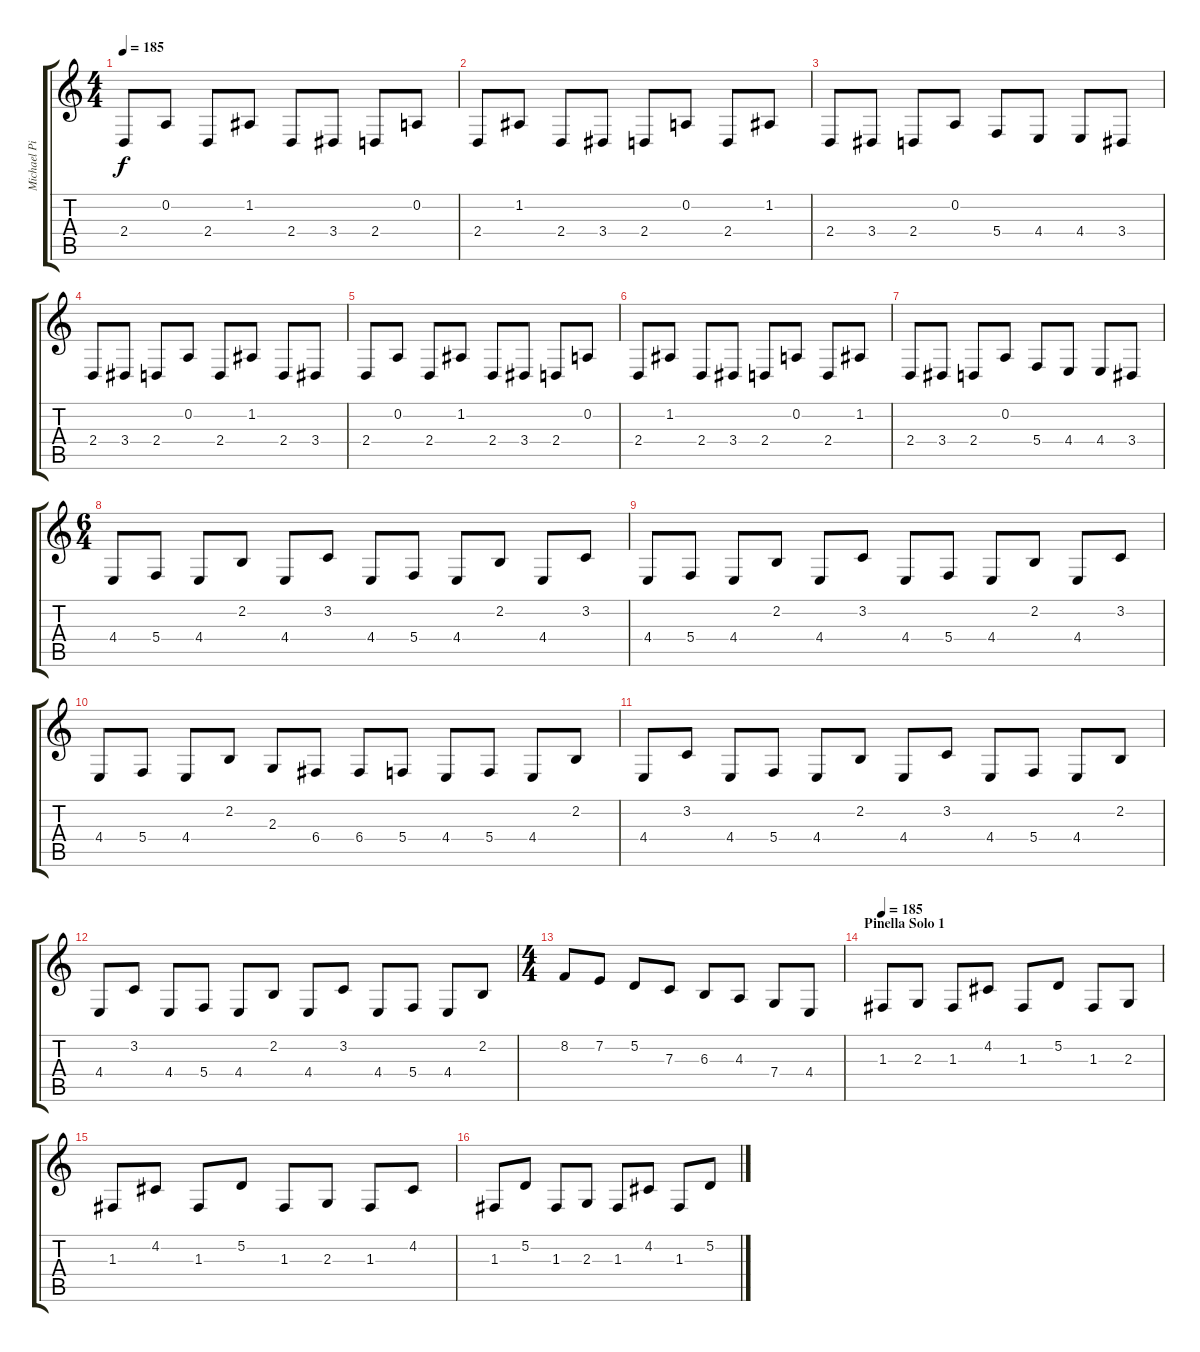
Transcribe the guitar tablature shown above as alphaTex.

\track ("Michael Pinella Piano" "Michael Pi") {instrument acousticgrandpiano}
\staff {score tabs}
\tuning (D4 A3 F3 C3 G2 D2) {hide}
\ts (4 4)
\tempo 185
\clef g2
\ks c
2.4.8{dy f} 0.2.8 2.4.8 1.2.8 2.4.8 3.4.8 2.4.8 0.2.8 |
2.4.8 1.2.8 2.4.8 3.4.8 2.4.8 0.2.8 2.4.8 1.2.8 |
2.4.8 3.4.8 2.4.8 0.2.8 5.4.8 4.4.8 4.4.8 3.4.8 |
2.4.8 3.4.8 2.4.8 0.2.8 2.4.8 1.2.8 2.4.8 3.4.8 |
2.4.8 0.2.8 2.4.8 1.2.8 2.4.8 3.4.8 2.4.8 0.2.8 |
2.4.8 1.2.8 2.4.8 3.4.8 2.4.8 0.2.8 2.4.8 1.2.8 |
2.4.8 3.4.8 2.4.8 0.2.8 5.4.8 4.4.8 4.4.8 3.4.8 |
\ts (6 4)
4.4.8 5.4.8 4.4.8 2.2.8 4.4.8 3.2.8 4.4.8 5.4.8 4.4.8 2.2.8 4.4.8 3.2.8 |
4.4.8 5.4.8 4.4.8 2.2.8 4.4.8 3.2.8 4.4.8 5.4.8 4.4.8 2.2.8 4.4.8 3.2.8 |
4.4.8 5.4.8 4.4.8 2.2.8 2.3.8 6.4.8 6.4.8 5.4.8 4.4.8 5.4.8 4.4.8 2.2.8 |
4.4.8 3.2.8 4.4.8 5.4.8 4.4.8 2.2.8 4.4.8 3.2.8 4.4.8 5.4.8 4.4.8 2.2.8 |
4.4.8 3.2.8 4.4.8 5.4.8 4.4.8 2.2.8 4.4.8 3.2.8 4.4.8 5.4.8 4.4.8 2.2.8 |
\ts (4 4)
8.2.8 7.2.8 5.2.8 7.3.8 6.3.8 4.3.8 7.4.8 4.4.8 |
\section ("" "Pinella Solo 1")
\tempo 185
1.3.8 2.3.8 1.3.8 4.2.8 1.3.8 5.2.8 1.3.8 2.3.8 |
1.3.8 4.2.8 1.3.8 5.2.8 1.3.8 2.3.8 1.3.8 4.2.8 |
1.3.8 5.2.8 1.3.8 2.3.8 1.3.8 4.2.8 1.3.8 5.2.8
